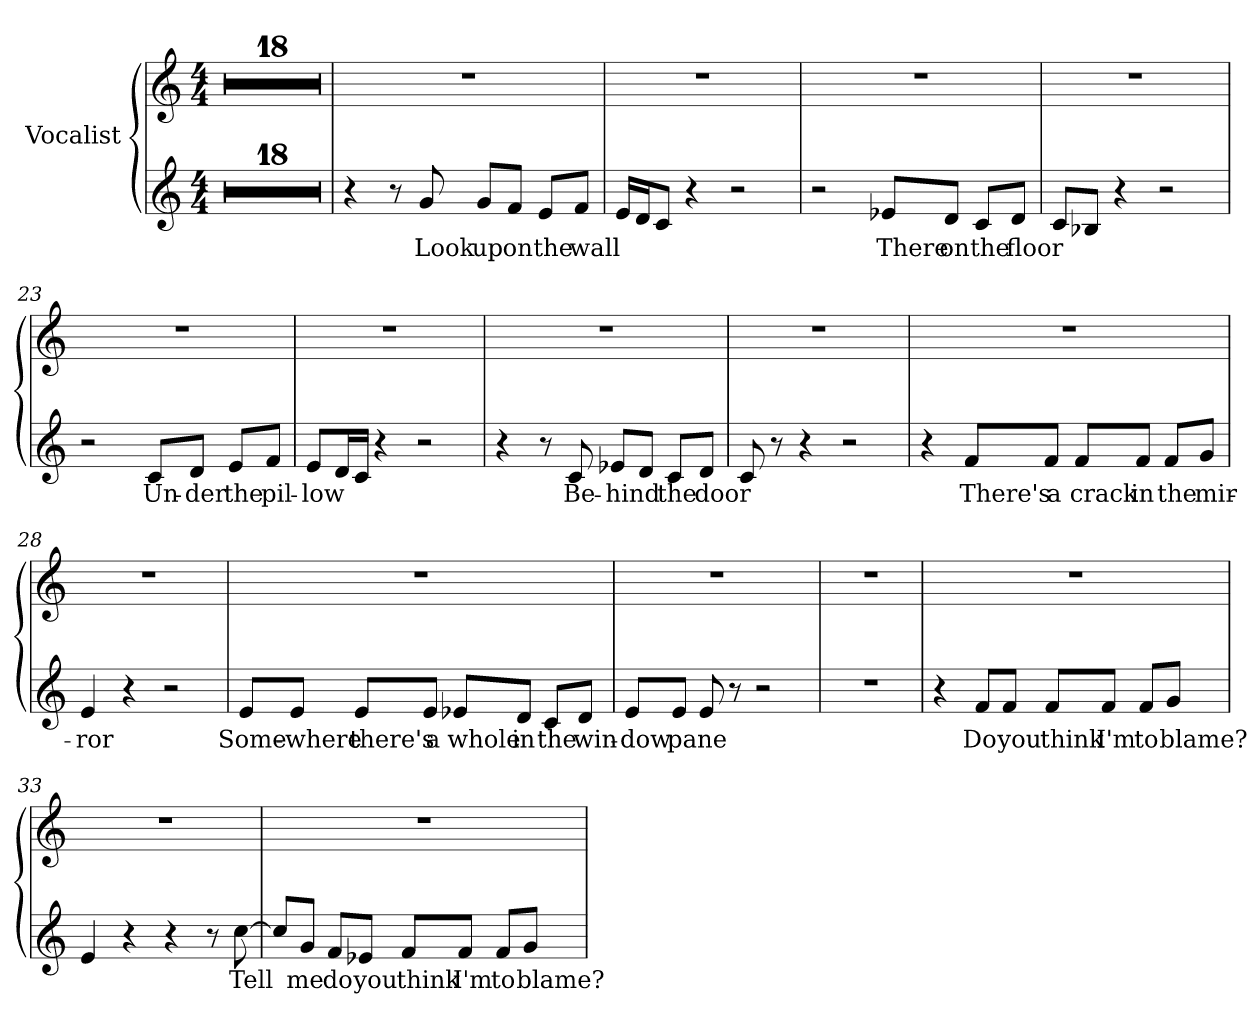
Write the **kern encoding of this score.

**kern	**text	**kern
*part1	*part1	*part1
*staff2	*staff2	*staff1
*I"Vocalist	*	*
*clefG2	*	*clefG2
*M4/4	*	*M4/4
=1	=1	=1
*clefG2	*	*clefG2
*M4/4	*	*M4/4
1r	.	1r
=2	=2	=2
1r	.	1r
=3	=3	=3
1r	.	1r
=4	=4	=4
1r	.	1r
=5	=5	=5
1r	.	1r
=6	=6	=6
1r	.	1r
=7	=7	=7
1r	.	1r
=8	=8	=8
1r	.	1r
=9	=9	=9
1r	.	1r
=10	=10	=10
1r	.	1r
=11	=11	=11
1r	.	1r
=12	=12	=12
1r	.	1r
=13	=13	=13
1r	.	1r
=14	=14	=14
1r	.	1r
=15	=15	=15
1r	.	1r
=16	=16	=16
1r	.	1r
=17	=17	=17
1r	.	1r
=18	=18	=18
1r	.	1r
=19	=19	=19
4r	.	1r
8r	.	.
8g	Look	.
8g/L	up	.
8f/J	on	.
8e/L	the	.
8f/J	wall	.
=20	=20	=20
16e/LL	_	1r
16d/J	_	.
8c/J	_	.
4r	.	.
2r	.	.
=21	=21	=21
2r	.	1r
8e-X/L	There	.
8d/J	on	.
8c/L	the	.
8d/J	floor	.
=22	=22	=22
8c/L	_	1r
8B-X/J	_	.
4r	.	.
2r	.	.
=23	=23	=23
2r	.	1r
8c/L	Un-	.
8d/J	-der	.
8e/L	the	.
8f/J	pil-	.
=24	=24	=24
8e/L	-low	1r
16d/L	_	.
16c/JJ	_	.
4r	.	.
2r	.	.
=25	=25	=25
4r	.	1r
8r	.	.
8c	Be-	.
8e-X/L	-hind	.
8d/J	_	.
8c/L	the	.
8d/J	door	.
=26	=26	=26
8c	_	1r
8r	.	.
4r	.	.
2r	.	.
=27	=27	=27
4r	.	1r
8f/L	There's	.
8f/J	a	.
8f/L	crack	.
8f/J	in	.
8f/L	the	.
8g/J	mir-	.
=28	=28	=28
4e	-ror	1r
4r	.	.
2r	.	.
=29	=29	=29
8e/L	Some-	1r
8e/J	-where	.
8e/L	there's	.
8e/J	a	.
8e-X/L	whole	.
8d/J	in	.
8c/L	the	.
8d/J	win-	.
=30	=30	=30
8e/L	-dow	1r
8e/J	pane	.
8e	_	.
8r	.	.
2r	.	.
=31	=31	=31
1r	.	1r
=32	=32	=32
4r	.	1r
8f/L	Do	.
8f/J	you	.
8f/L	think	.
8f/J	I'm	.
8f/L	to	.
8g/J	blame?	.
=33	=33	=33
4e	_	1r
4r	.	.
4r	.	.
8r	.	.
[8cc	Tell	.
=34	=34	=34
8cc/L]	_	1r
8g/J	me	.
8f/L	do	.
8e-X/J	you	.
8f/L	think	.
8f/J	I'm	.
8f/L	to	.
8g/J	blame?	.
=	=	=
*-	*-	*-
